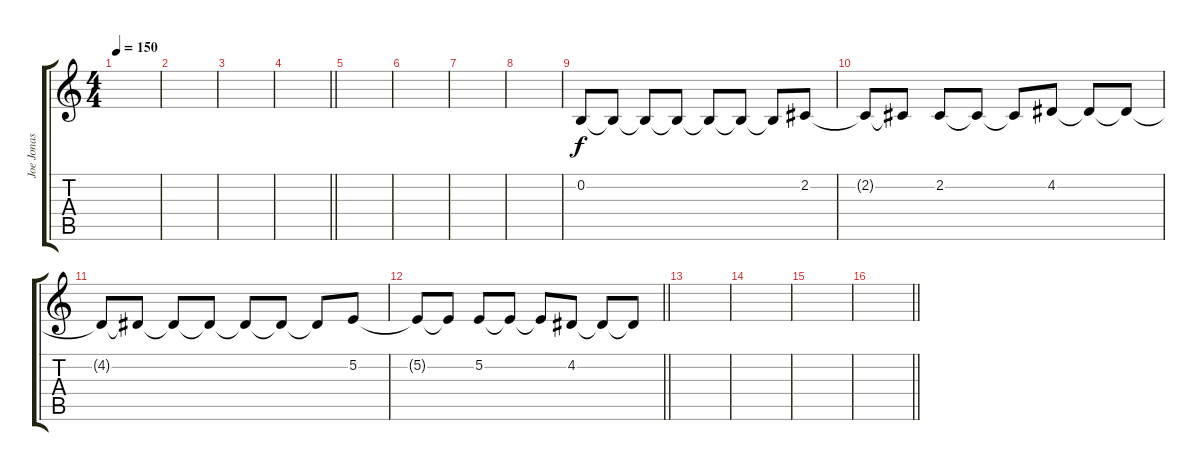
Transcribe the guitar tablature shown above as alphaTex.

\track ("Joe Jonas (Vocals)" "Joe Jonas ") {instrument tenorsax}
\staff {score tabs}
\tuning (E4 B3 G3 D3 A2 E2) {hide}
\ts (4 4)
\tempo 150
\clef g2
\ks c
|
|
|
\barLineRight lightlight
|
|
|
|
|
0.2.8 0.2{t}.8 0.2{t}.8 0.2{t}.8 0.2{t}.8 0.2{t}.8 0.2{t}.8 2.2.8 |
2.2{t}.8 2.2{t}.8 2.2.8 2.2{t}.8 2.2{t}.8 4.2.8 4.2{t}.8 4.2{t}.8 |
4.2{t}.8 4.2{t}.8 4.2{t}.8 4.2{t}.8 4.2{t}.8 4.2{t}.8 4.2{t}.8 5.2.8 |
\barLineRight lightlight
5.2{t}.8 5.2{t}.8 5.2.8 5.2{t}.8 5.2{t}.8 4.2.8 4.2{t}.8 4.2{t}.8 |
|
|
|
\barLineRight lightlight
